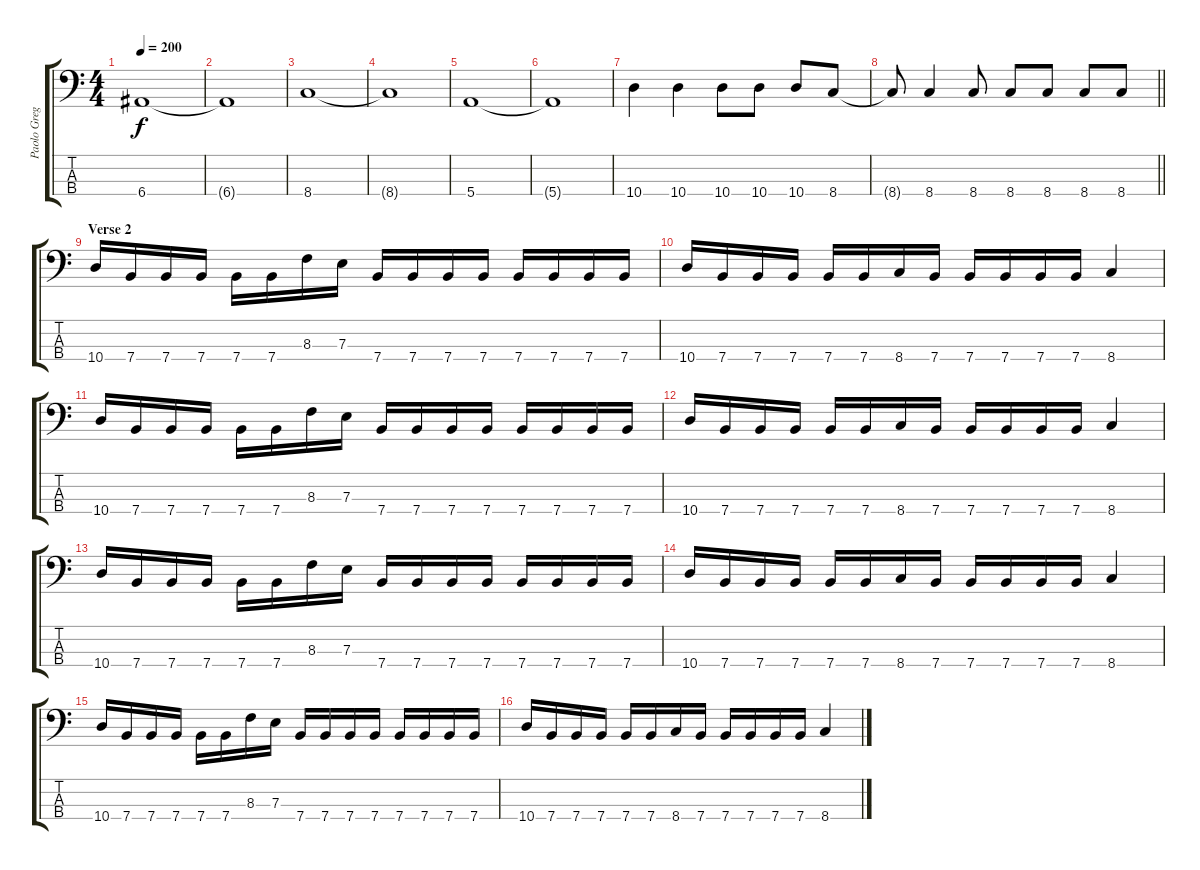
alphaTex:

\track ("Paolo Gregoletto" "Paolo Greg") {instrument electricbassfinger}
\staff {score tabs}
\tuning (G2 D2 A1 E1) {hide}
\ts (4 4)
\tempo 200
\clef f4
\ks c
6.4.1{dy f} |
6.4{t}.1 |
8.4.1 |
8.4{t}.1 |
5.4.1 |
5.4{t}.1 |
10.4.4 10.4.4 10.4.8 10.4.8 10.4.8 8.4.8 |
\barLineRight lightlight
8.4{t}.8 8.4.4 8.4.8 8.4.8 8.4.8 8.4.8 8.4.8 |
\section ("" "Verse 2")
10.4.16 7.4.16 7.4.16 7.4.16 7.4.16 7.4.16 8.3.16 7.3.16 7.4.16 7.4.16 7.4.16 7.4.16 7.4.16 7.4.16 7.4.16 7.4.16 |
10.4.16 7.4.16 7.4.16 7.4.16 7.4.16 7.4.16 8.4.16 7.4.16 7.4.16 7.4.16 7.4.16 7.4.16 8.4.4 |
10.4.16 7.4.16 7.4.16 7.4.16 7.4.16 7.4.16 8.3.16 7.3.16 7.4.16 7.4.16 7.4.16 7.4.16 7.4.16 7.4.16 7.4.16 7.4.16 |
10.4.16 7.4.16 7.4.16 7.4.16 7.4.16 7.4.16 8.4.16 7.4.16 7.4.16 7.4.16 7.4.16 7.4.16 8.4.4 |
10.4.16 7.4.16 7.4.16 7.4.16 7.4.16 7.4.16 8.3.16 7.3.16 7.4.16 7.4.16 7.4.16 7.4.16 7.4.16 7.4.16 7.4.16 7.4.16 |
10.4.16 7.4.16 7.4.16 7.4.16 7.4.16 7.4.16 8.4.16 7.4.16 7.4.16 7.4.16 7.4.16 7.4.16 8.4.4 |
10.4.16 7.4.16 7.4.16 7.4.16 7.4.16 7.4.16 8.3.16 7.3.16 7.4.16 7.4.16 7.4.16 7.4.16 7.4.16 7.4.16 7.4.16 7.4.16 |
10.4.16 7.4.16 7.4.16 7.4.16 7.4.16 7.4.16 8.4.16 7.4.16 7.4.16 7.4.16 7.4.16 7.4.16 8.4.4
